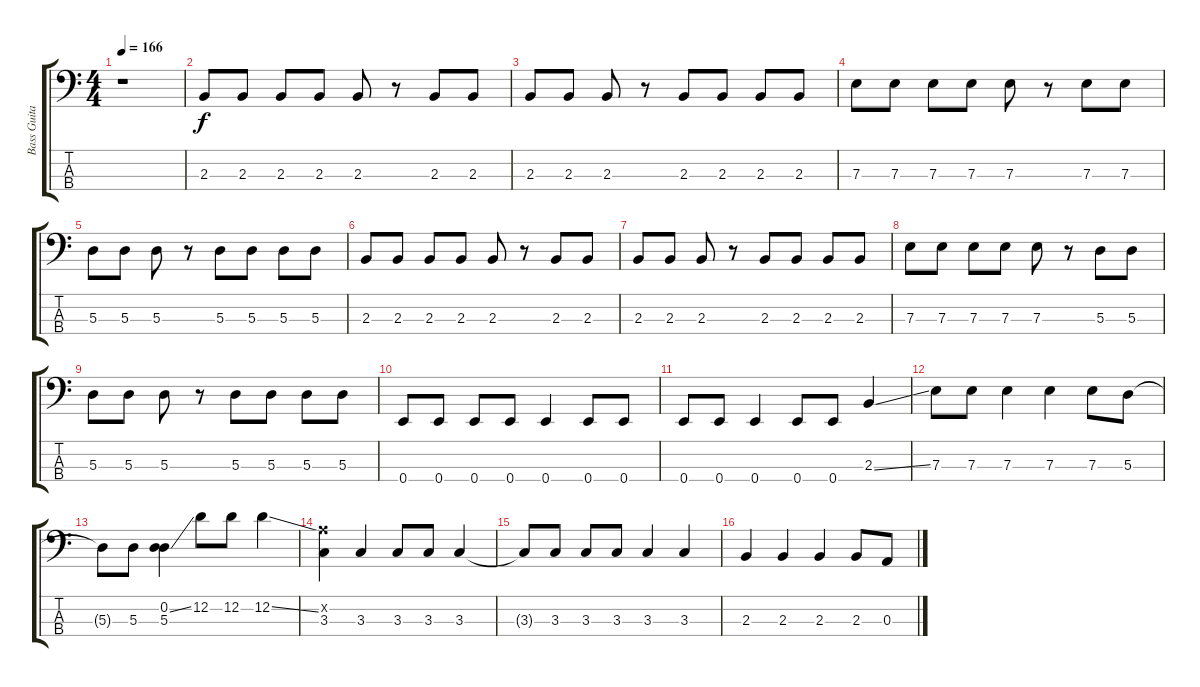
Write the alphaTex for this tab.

\track ("Bass Guitar" "Bass Guita") {instrument electricbassfinger}
\staff {score tabs}
\tuning (G2 D2 A1 E1) {hide}
\ts (4 4)
\tempo 166
\clef f4
\ks c
r.1{dy f} |
2.3.8 2.3.8 2.3.8 2.3.8 2.3.8 r.8 2.3.8 2.3.8 |
2.3.8 2.3.8 2.3.8 r.8 2.3.8 2.3.8 2.3.8 2.3.8 |
7.3.8 7.3.8 7.3.8 7.3.8 7.3.8 r.8 7.3.8 7.3.8 |
5.3.8 5.3.8 5.3.8 r.8 5.3.8 5.3.8 5.3.8 5.3.8 |
2.3.8 2.3.8 2.3.8 2.3.8 2.3.8 r.8 2.3.8 2.3.8 |
2.3.8 2.3.8 2.3.8 r.8 2.3.8 2.3.8 2.3.8 2.3.8 |
7.3.8 7.3.8 7.3.8 7.3.8 7.3.8 r.8 5.3.8 5.3.8 |
5.3.8 5.3.8 5.3.8 r.8 5.3.8 5.3.8 5.3.8 5.3.8 |
0.4.8 0.4.8 0.4.8 0.4.8 0.4.4 0.4.8 0.4.8 |
0.4.8 0.4.8 0.4.4 0.4.8 0.4.8 2.3{ss}.4 |
7.3.8 7.3.8 7.3.4 7.3.4 7.3.8 5.3.8 |
5.3{t}.8 5.3.8 (0.2{ss} 5.3).4 12.2.8 12.2.8 12.2{ss}.4 |
(7.2{x} 3.3).4 3.3.4 3.3.8 3.3.8 3.3.4 |
3.3{t}.8 3.3.8 3.3.8 3.3.8 3.3.4 3.3.4 |
2.3.4 2.3.4 2.3.4 2.3.8 0.3.8
